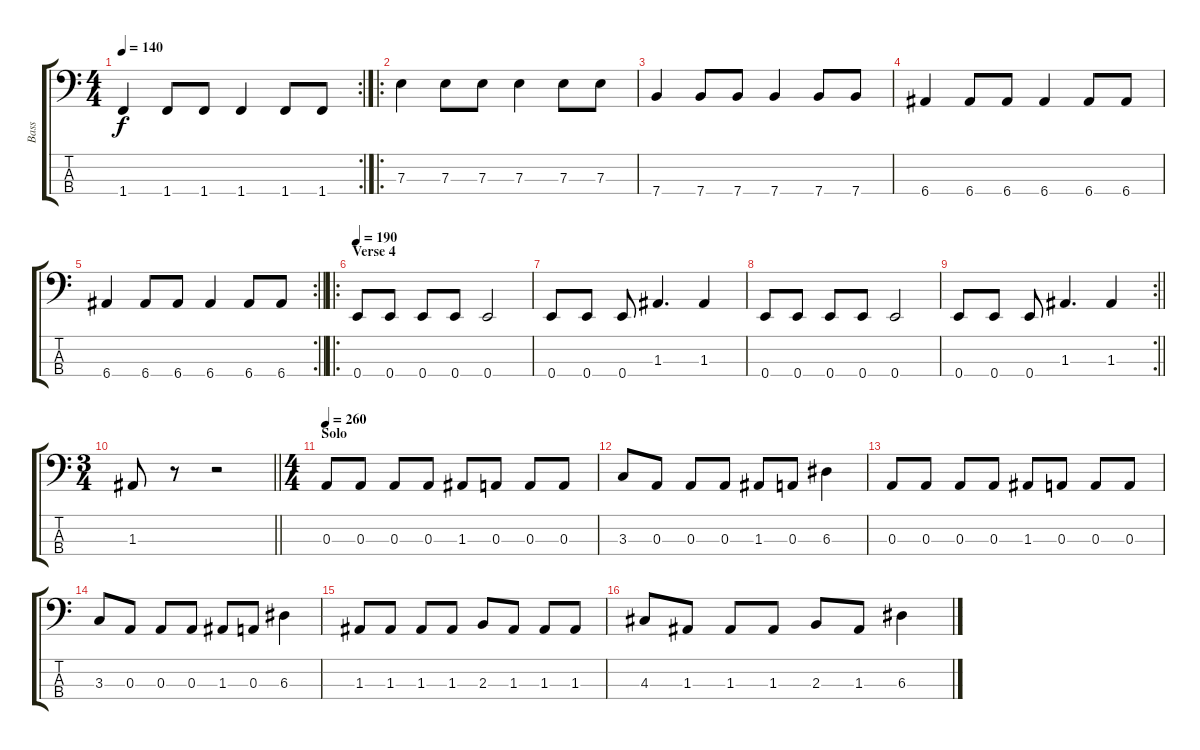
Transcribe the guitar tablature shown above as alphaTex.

\track ("Bass" "Bass") {instrument electricbassfinger}
\staff {score tabs}
\tuning (G2 D2 A1 E1) {hide}
\rc 2
\ts (4 4)
\tempo 140
\clef f4
\ks c
1.4.4{dy f} 1.4.8 1.4.8 1.4.4 1.4.8 1.4.8 |
\ro
7.3.4 7.3.8 7.3.8 7.3.4 7.3.8 7.3.8 |
7.4.4 7.4.8 7.4.8 7.4.4 7.4.8 7.4.8 |
6.4.4 6.4.8 6.4.8 6.4.4 6.4.8 6.4.8 |
\rc 2
\barLineRight lightlight
6.4.4 6.4.8 6.4.8 6.4.4 6.4.8 6.4.8 |
\ro
\section ("" "Verse 4")
\tempo 190
0.4.8 0.4.8 0.4.8 0.4.8 0.4.2 |
0.4.8 0.4.8 0.4.8 1.3.4{d} 1.3.4 |
0.4.8 0.4.8 0.4.8 0.4.8 0.4.2 |
\rc 2
\barLineRight lightlight
0.4.8 0.4.8 0.4.8 1.3.4{d} 1.3.4 |
\ts (3 4)
\barLineRight lightlight
1.3.8 r.8 r.2 |
\ts (4 4)
\section ("" "Solo")
\tempo 260
0.3.8 0.3.8 0.3.8 0.3.8 1.3.8 0.3.8 0.3.8 0.3.8 |
3.3.8 0.3.8 0.3.8 0.3.8 1.3.8 0.3.8 6.3.4 |
0.3.8 0.3.8 0.3.8 0.3.8 1.3.8 0.3.8 0.3.8 0.3.8 |
3.3.8 0.3.8 0.3.8 0.3.8 1.3.8 0.3.8 6.3.4 |
1.3.8 1.3.8 1.3.8 1.3.8 2.3.8 1.3.8 1.3.8 1.3.8 |
4.3.8 1.3.8 1.3.8 1.3.8 2.3.8 1.3.8 6.3.4
